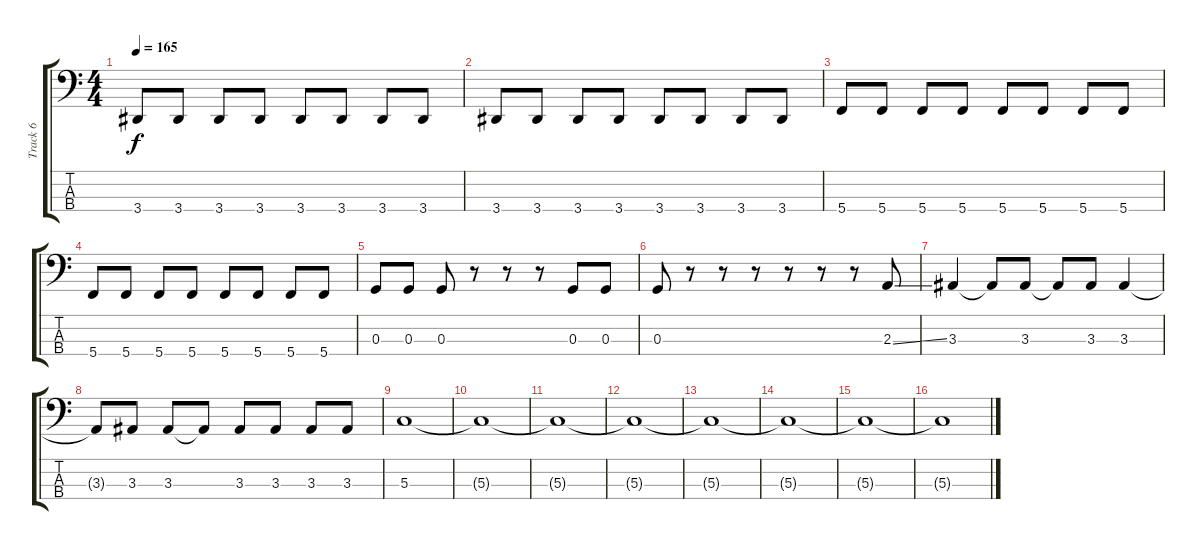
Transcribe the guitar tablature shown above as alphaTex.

\track ("Track 6" "Track 6") {instrument electricbasspick}
\staff {score tabs}
\tuning (F2 C2 G1 C1) {hide}
\ts (4 4)
\tempo 165
\clef f4
\ks c
3.4.8{dy f} 3.4.8 3.4.8 3.4.8 3.4.8 3.4.8 3.4.8 3.4.8 |
3.4.8 3.4.8 3.4.8 3.4.8 3.4.8 3.4.8 3.4.8 3.4.8 |
5.4.8 5.4.8 5.4.8 5.4.8 5.4.8 5.4.8 5.4.8 5.4.8 |
5.4.8 5.4.8 5.4.8 5.4.8 5.4.8 5.4.8 5.4.8 5.4.8 |
0.3.8 0.3.8 0.3.8 r.8 r.8 r.8 0.3.8 0.3.8 |
0.3.8 r.8 r.8 r.8 r.8 r.8 r.8 2.3{ss}.8 |
3.3.4 3.3{t}.8 3.3.8 3.3{t}.8 3.3.8 3.3.4 |
3.3{t}.8 3.3.8 3.3.8 3.3{t}.8 3.3.8 3.3.8 3.3.8 3.3.8 |
5.3.1 |
5.3{t}.1 |
5.3{t}.1 |
5.3{t}.1 |
5.3{t}.1 |
5.3{t}.1 |
5.3{t}.1 |
5.3{t}.1
